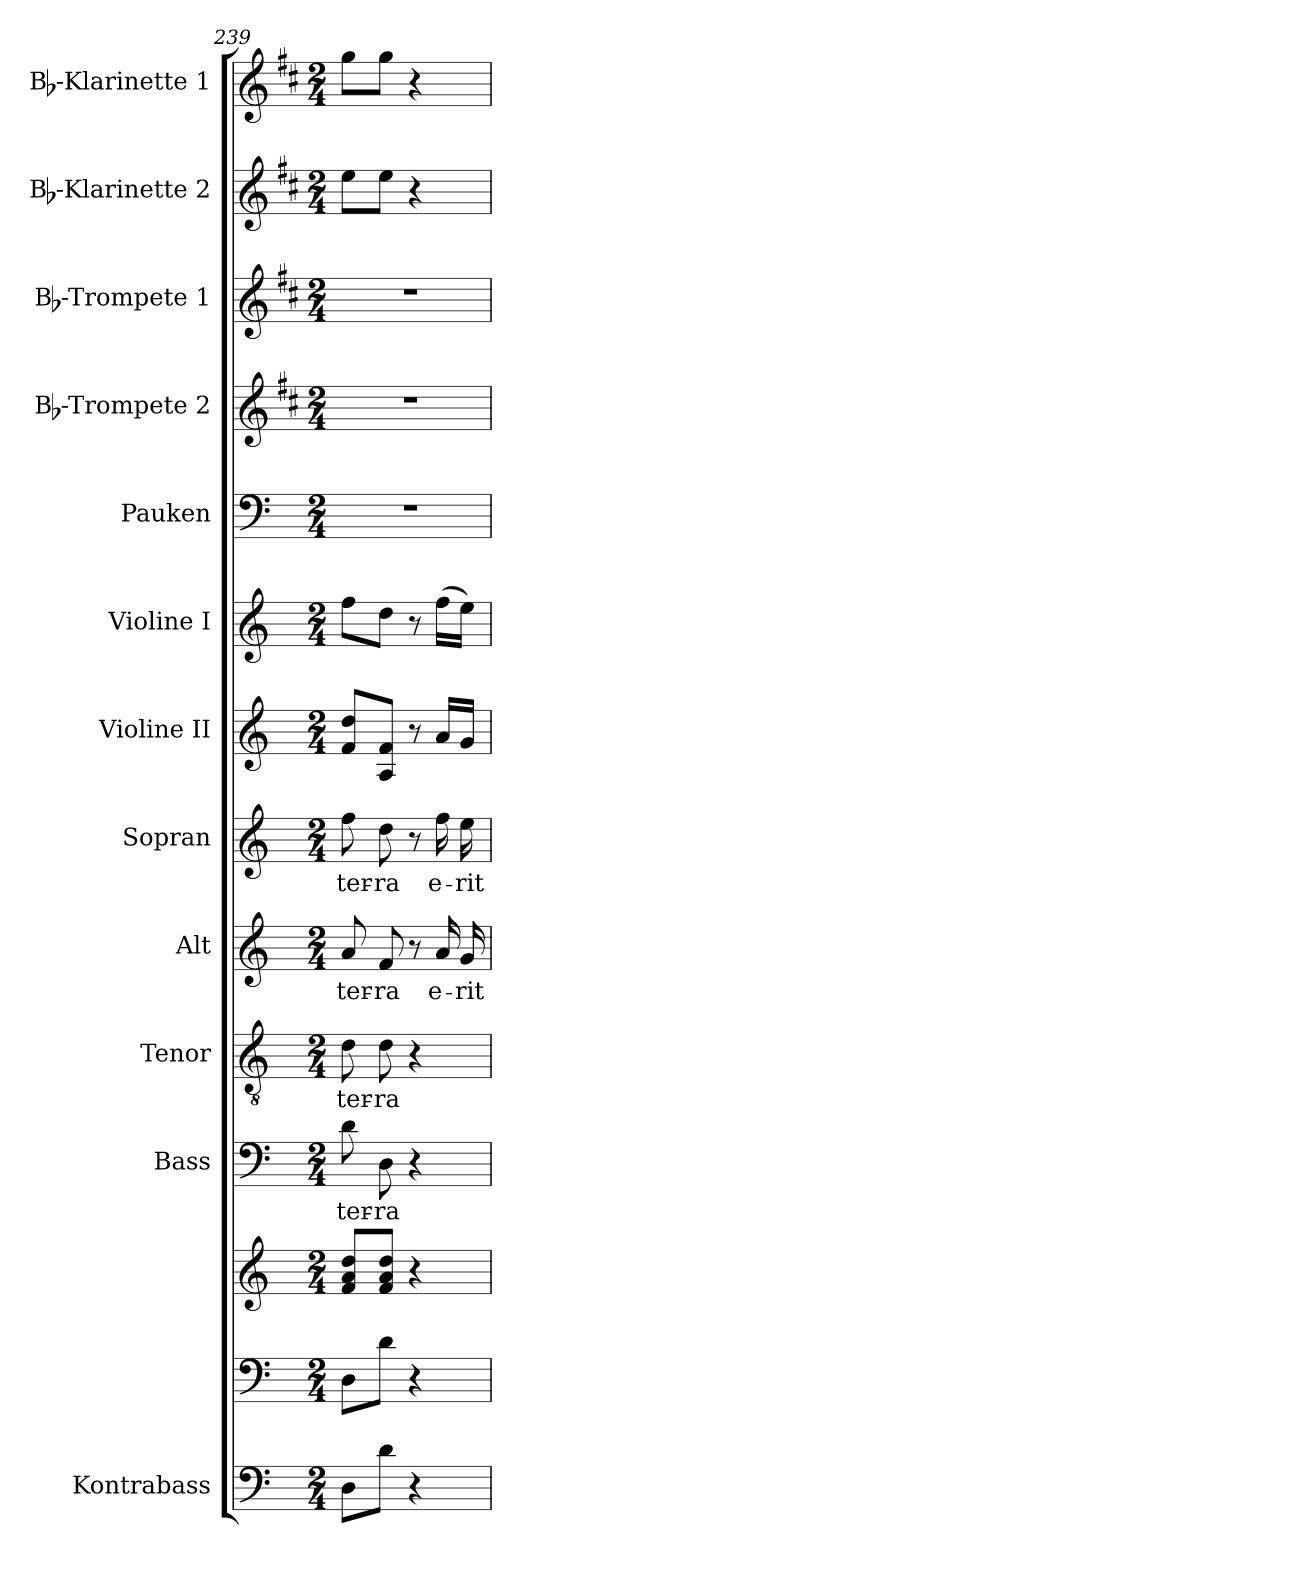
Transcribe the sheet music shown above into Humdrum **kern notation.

**kern	**kern	**kern	**kern	**text	**kern	**text	**kern	**text	**kern	**text	**kern	**kern	**kern	**kern	**kern	**kern	**kern
*part13	*part12	*part12	*part11	*part11	*part10	*part10	*part9	*part9	*part8	*part8	*part7	*part6	*part5	*part4	*part3	*part2	*part1
*staff14	*staff13	*staff12	*staff11	*staff11	*staff10	*staff10	*staff9	*staff9	*staff8	*staff8	*staff7	*staff6	*staff5	*staff4	*staff3	*staff2	*staff1
*I"Kontrabass	*	*	*I"Bass	*	*I"Tenor	*	*I"Alt	*	*I"Sopran	*	*I"Violine II	*I"Violine I	*I"Pauken	*I"Bb-Trompete 2	*I"Bb-Trompete 1	*I"Bb-Klarinette 2	*I"Bb-Klarinette 1
*I'Kb.	*	*	*I'B.	*	*I'T.	*	*I'A.	*	*I'S.	*	*I'Vl. II	*I'Vl. I	*I'Pk.	*I'Bb Trp. 2	*I'Bb Trp. 1	*I'Bb Kl. 2	*I'Bb Kl. 1
*clefF4	*clefF4	*clefG2	*clefF4	*	*clefGv2	*	*clefG2	*	*clefG2	*	*clefG2	*clefG2	*clefF4	*clefG2	*clefG2	*clefG2	*clefG2
*ITrd7c12	*	*	*	*	*	*	*	*	*	*	*	*	*	*ITrd1c2	*ITrd1c2	*ITrd1c2	*ITrd1c2
*k[]	*k[]	*k[]	*k[]	*	*k[]	*	*k[]	*	*k[]	*	*k[]	*k[]	*k[]	*k[]	*k[]	*k[]	*k[]
*C:	*C:	*C:	*C:	*	*C:	*	*C:	*	*C:	*	*C:	*C:	*C:	*C:	*C:	*C:	*C:
*M2/4	*M2/4	*M2/4	*M2/4	*	*M2/4	*	*M2/4	*	*M2/4	*	*M2/4	*M2/4	*M2/4	*M2/4	*M2/4	*M2/4	*M2/4
=239	=239	=239	=239	=239	=239	=239	=239	=239	=239	=239	=239	=239	=239	=239	=239	=239	=239
!	!	!	!	!LO:LY:b	!	!LO:LY:b	!	!LO:LY:b	!	!LO:LY:b	!	!	!	!	!	!	!
8DD\L	8D\L	8f/ 8a/ 8dd/L	8d\	ter-	8d\	ter-	8a/	ter-	8ff\	ter-	8f/ 8dd/L	8ff\L	2r	2r	2r	8dd\L	8ff\L
!	!	!	!	!LO:LY:b	!	!LO:LY:b	!	!LO:LY:b	!	!LO:LY:b	!	!	!	!	!	!	!
8D\J	8d\J	8f/ 8a/ 8dd/J	8D\	-ra	8d\	-ra	8f/	-ra	8dd\	-ra	8A/ 8f/J	8dd\J	.	.	.	8dd\J	8ff\J
4r	4r	4r	4r	.	4r	.	8r	.	8r	.	8r	8r	.	.	.	4r	4r
!	!	!	!	!	!	!	!	!LO:LY:b	!	!LO:LY:b	!	!	!	!	!	!	!
.	.	.	.	.	.	.	16a/	e-	16ff\	e-	16a/LL	(>16ff\LL	.	.	.	.	.
!	!	!	!	!	!	!	!	!LO:LY:b	!	!LO:LY:b	!	!	!	!	!	!	!
.	.	.	.	.	.	.	16g/	-rit	16ee\	-rit	16g/JJ	16ee\JJ)	.	.	.	.	.
=	=	=	=	=	=	=	=	=	=	=	=	=	=	=	=	=	=
*-	*-	*-	*-	*-	*-	*-	*-	*-	*-	*-	*-	*-	*-	*-	*-	*-	*-
